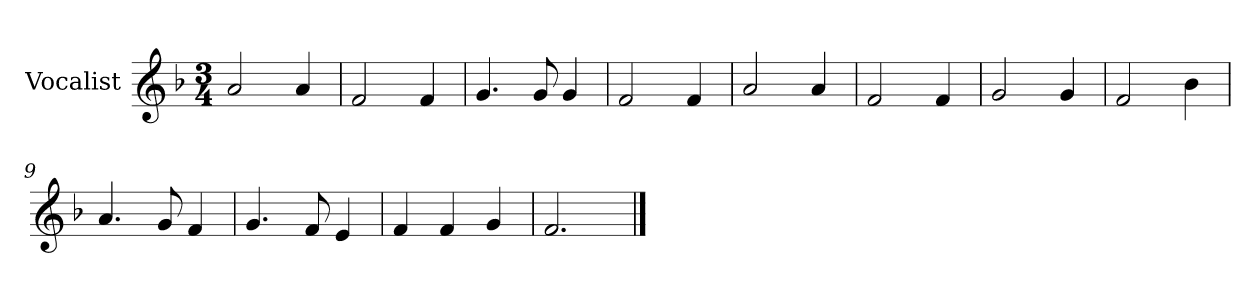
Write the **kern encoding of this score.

**kern
*part1
*staff1
*I"Vocalist
*k[b-]
*F:
*M3/4
=1
2a
4a
=2
2f
4f
=3
4.g
8g
4g
=4
2f
4f
=5
2a
4a
=6
2f
4f
=7
2g
4g
=8
2f
4b-
=9
4.a
8g
4f
=10
4.g
8f
4e
=11
4f
4f
4g
=12
2.f
==
*-
